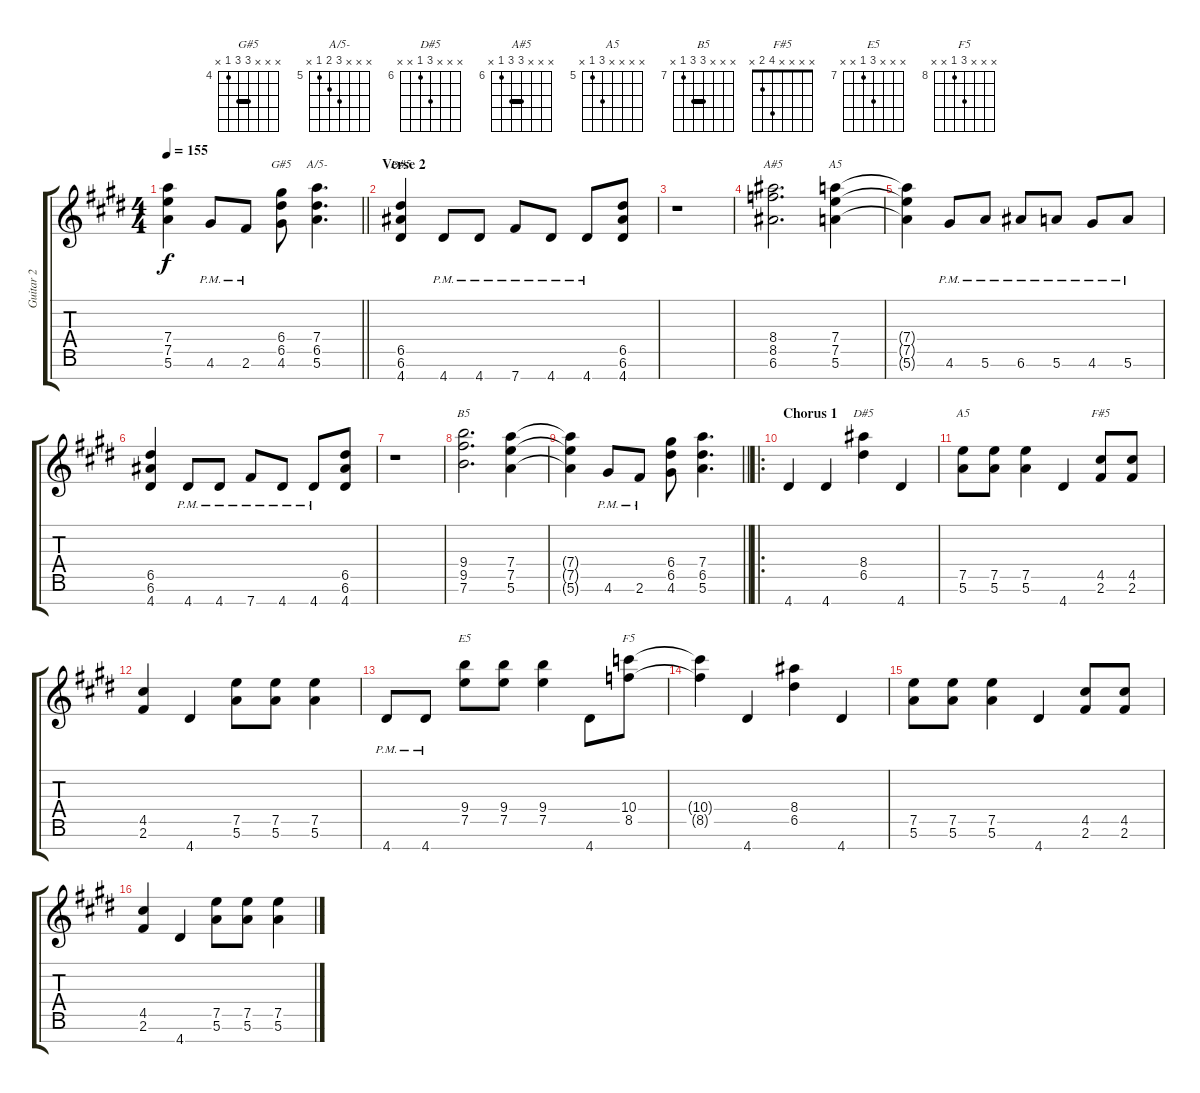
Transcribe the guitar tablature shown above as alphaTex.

\track ("Guitar 2" "Guitar 2") {instrument distortionguitar}
\staff {score tabs}
\tuning (E4 B3 G3 D3 A2 E2 B1) {hide}
\chord ("G#5" x x x 6 6 4 x) {firstfret 4 barre 6}
\chord ("A/5-" x x x 7 6 5 x) {firstfret 5}
\chord ("D#5" x x x x 6 6 4) {firstfret 4 barre 6}
\chord ("A#5" x x x 8 8 6 x) {firstfret 6 barre 8}
\chord ("A5" x x x 7 7 5 x) {firstfret 5 barre 7}
\chord ("B5" x x x 9 9 7 x) {firstfret 7 barre 9}
\chord ("D#5" x x x 8 6 x x) {firstfret 6}
\chord ("A5" x x x x 7 5 x) {firstfret 5}
\chord ("F#5" x x x x 4 2 x)
\chord ("E5" x x x 9 7 x x) {firstfret 7}
\chord ("F5" x x x 10 8 x x) {firstfret 8}
\ts (4 4)
\tempo 155
\clef g2
\barLineRight lightlight
\ks e
(7.4{t} 7.5{t} 5.6{t}).4{ot 8vb dy f} 4.6{pm}.8{ot 8vb} 2.6{pm}.8{ot 8vb} (6.4 6.5 4.6).8{ch "G#5" ot 8vb} (7.4 6.5 5.6).4{d ch "A/5-" ot 8vb} |
\section ("" "Verse 2")
(6.5 6.6 4.7).4{ch "D#5" ot 8vb} 4.7{pm}.8{ot 8vb} 4.7{pm}.8{ot 8vb} 7.7{pm}.8{ot 8vb} 4.7{pm}.8{ot 8vb} 4.7{pm}.8{ot 8vb} (6.5 6.6 4.7).8{ot 8vb} |
r.1{ot 8vb} |
(8.4 8.5 6.6).2{d ch "A#5" ot 8vb} (7.4 7.5 5.6).4{ch "A5" ot 8vb} |
(7.4{t} 7.5{t} 5.6{t}).4{ot 8vb} 4.6{pm}.8{ot 8vb} 5.6{pm}.8{ot 8vb} 6.6{pm}.8{ot 8vb} 5.6{pm}.8{ot 8vb} 4.6{pm}.8{ot 8vb} 5.6{pm}.8{ot 8vb} |
(6.5 6.6 4.7).4{ot 8vb} 4.7{pm}.8{ot 8vb} 4.7{pm}.8{ot 8vb} 7.7{pm}.8{ot 8vb} 4.7{pm}.8{ot 8vb} 4.7{pm}.8{ot 8vb} (6.5 6.6 4.7).8{ot 8vb} |
r.1{ot 8vb} |
(9.4 9.5 7.6).2{d ch "B5" ot 8vb} (7.4 7.5 5.6).4{ot 8vb} |
\barLineRight lightlight
(7.4{t} 7.5{t} 5.6{t}).4{ot 8vb} 4.6{pm}.8{ot 8vb} 2.6{pm}.8{ot 8vb} (6.4 6.5 4.6).8{ot 8vb} (7.4 6.5 5.6).4{d ot 8vb} |
\ro
\section ("" "Chorus 1")
4.7.4{ot 8vb} 4.7.4{ot 8vb} (8.4 6.5).4{ch "D#5" ot 8vb} 4.7.4{ot 8vb} |
(7.5 5.6).8{ch "A5" ot 8vb} (7.5 5.6).8{ot 8vb} (7.5 5.6).4{ot 8vb} 4.7.4{ot 8vb} (4.5 2.6).8{ch "F#5" ot 8vb} (4.5 2.6).8{ot 8vb} |
(4.5 2.6).4{ot 8vb} 4.7.4{ot 8vb} (7.5 5.6).8{ot 8vb} (7.5 5.6).8{ot 8vb} (7.5 5.6).4{ot 8vb} |
4.7{pm}.8{ot 8vb} 4.7{pm}.8{ot 8vb} (9.4 7.5).8{ch "E5" ot 8vb} (9.4 7.5).8{ot 8vb} (9.4 7.5).4{ot 8vb} 4.7.8{ot 8vb} (10.4 8.5).8{ch "F5" ot 8vb} |
(10.4{t} 8.5{t}).4{ot 8vb} 4.7.4{ot 8vb} (8.4 6.5).4{ot 8vb} 4.7.4{ot 8vb} |
(7.5 5.6).8{ot 8vb} (7.5 5.6).8{ot 8vb} (7.5 5.6).4{ot 8vb} 4.7.4{ot 8vb} (4.5 2.6).8{ot 8vb} (4.5 2.6).8{ot 8vb} |
(4.5 2.6).4{ot 8vb} 4.7.4{ot 8vb} (7.5 5.6).8{ot 8vb} (7.5 5.6).8{ot 8vb} (7.5 5.6).4{ot 8vb}
